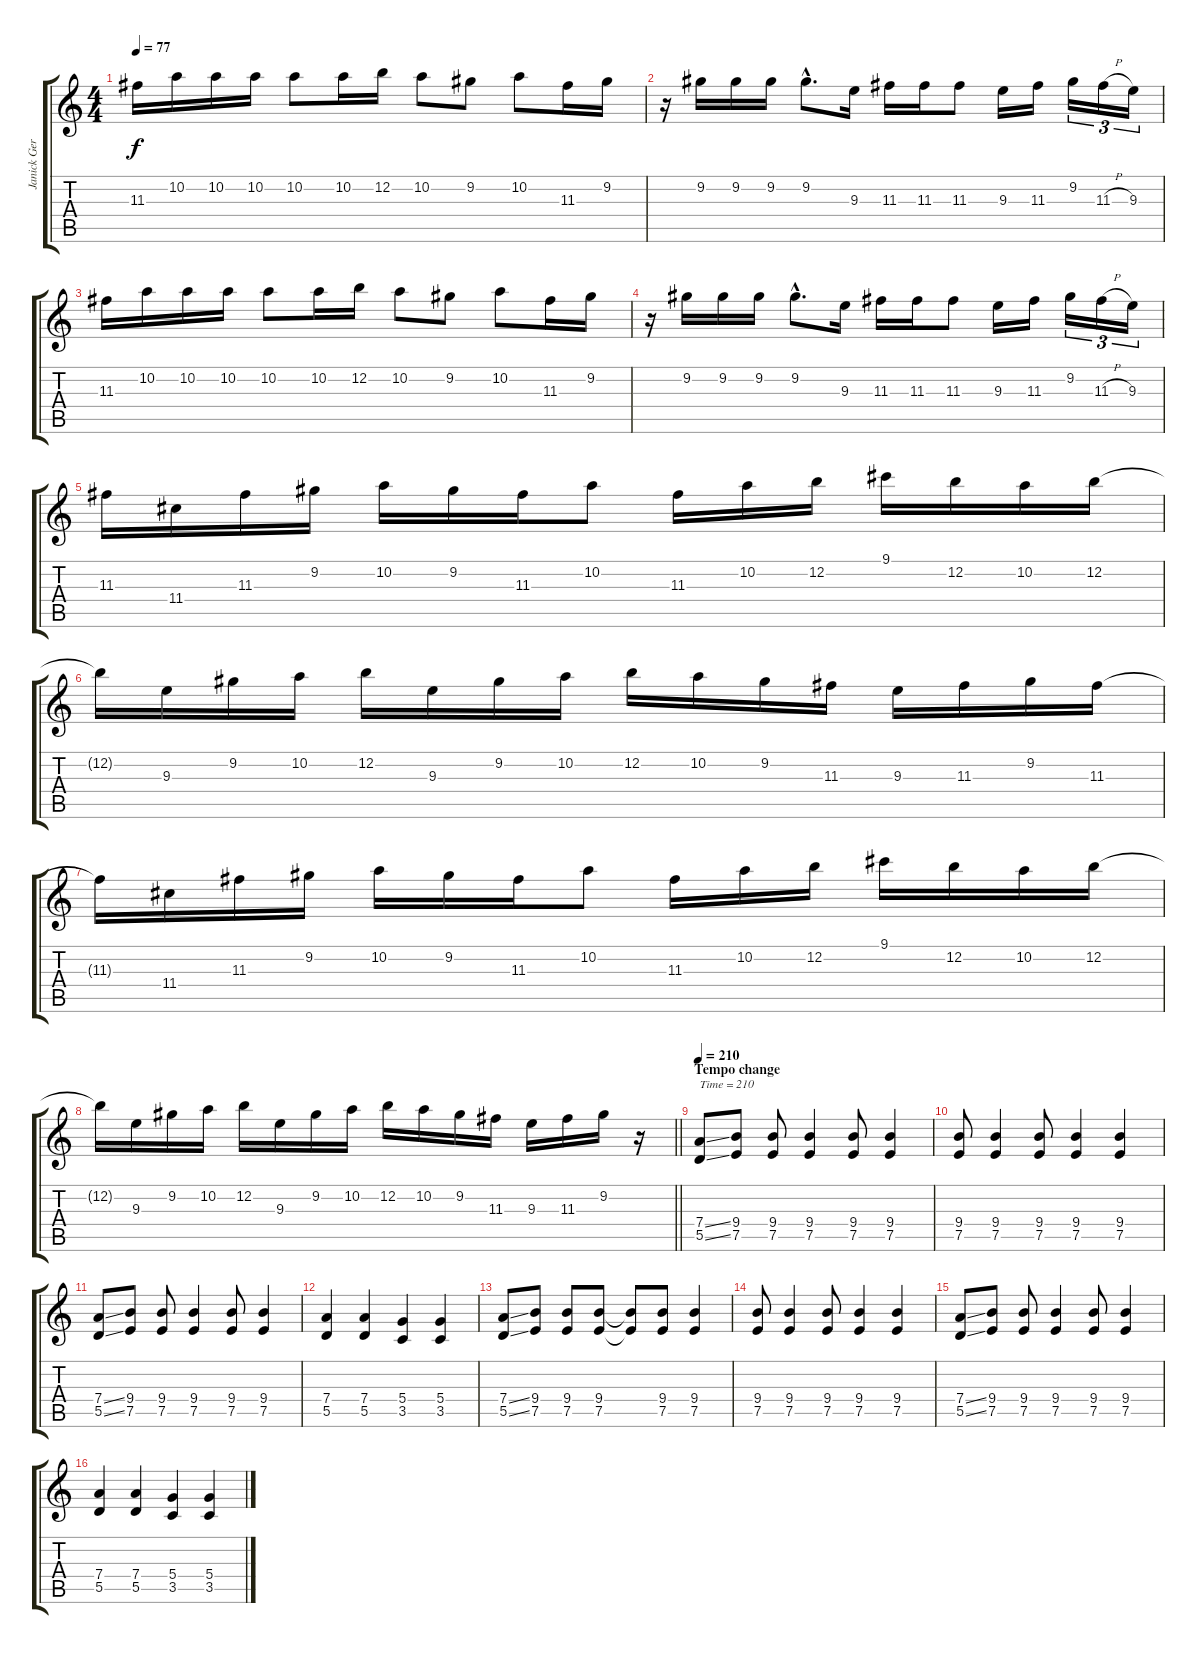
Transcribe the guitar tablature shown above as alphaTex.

\track ("Janick Gers" "Janick Ger") {instrument distortionguitar}
\staff {score tabs}
\tuning (E4 B3 G3 D3 A2 E2) {hide}
\ts (4 4)
\tempo 77
\clef g2
\ks c
11.3.16{dy f} 10.2.16 10.2.16 10.2.16 10.2.8 10.2.16 12.2.16 10.2.8 9.2.8 10.2.8 11.3.16 9.2.16 |
r.16 9.2.16 9.2.16 9.2.16 9.2{hac}.8{d} 9.3.16 11.3.16 11.3.16 11.3.8 9.3.16 11.3.16 9.2.16{tu (3 2)} 11.3{h}.16{tu (3 2)} 9.3.16{tu (3 2)} |
11.3.16 10.2.16 10.2.16 10.2.16 10.2.8 10.2.16 12.2.16 10.2.8 9.2.8 10.2.8 11.3.16 9.2.16 |
r.16 9.2.16 9.2.16 9.2.16 9.2{hac}.8{d} 9.3.16 11.3.16 11.3.16 11.3.8 9.3.16 11.3.16 9.2.16{tu (3 2)} 11.3{h}.16{tu (3 2)} 9.3.16{tu (3 2)} |
11.3.16 11.4.16 11.3.16 9.2.16 10.2.16 9.2.16 11.3.16 10.2.8 11.3.16 10.2.16 12.2.16 9.1.16 12.2.16 10.2.16 12.2.16 |
12.2{t}.16 9.3.16 9.2.16 10.2.16 12.2.16 9.3.16 9.2.16 10.2.16 12.2.16 10.2.16 9.2.16 11.3.16 9.3.16 11.3.16 9.2.16 11.3.16 |
11.3{t}.16 11.4.16 11.3.16 9.2.16 10.2.16 9.2.16 11.3.16 10.2.8 11.3.16 10.2.16 12.2.16 9.1.16 12.2.16 10.2.16 12.2.16 |
\barLineRight lightlight
12.2{t}.16 9.3.16 9.2.16 10.2.16 12.2.16 9.3.16 9.2.16 10.2.16 12.2.16 10.2.16 9.2.16 11.3.16 9.3.16 11.3.16 9.2.16 r.16 |
\section ("" "Tempo change")
\tempo 210
(7.4{ss} 5.5{ss}).8{txt "Time = 210"} (9.4 7.5).8 (9.4 7.5).8 (9.4 7.5).4 (9.4 7.5).8 (9.4 7.5).4 |
(9.4 7.5).8 (9.4 7.5).4 (9.4 7.5).8 (9.4 7.5).4 (9.4 7.5).4 |
(7.4{ss} 5.5{ss}).8 (9.4 7.5).8 (9.4 7.5).8 (9.4 7.5).4 (9.4 7.5).8 (9.4 7.5).4 |
(7.4 5.5).4 (7.4 5.5).4 (5.4 3.5).4 (5.4 3.5).4 |
(7.4{ss} 5.5{ss}).8 (9.4 7.5).8 (9.4 7.5).8 (9.4 7.5).8 (9.4{t} 7.5{t}).8 (9.4 7.5).8 (9.4 7.5).4 |
(9.4 7.5).8 (9.4 7.5).4 (9.4 7.5).8 (9.4 7.5).4 (9.4 7.5).4 |
(7.4{ss} 5.5{ss}).8 (9.4 7.5).8 (9.4 7.5).8 (9.4 7.5).4 (9.4 7.5).8 (9.4 7.5).4 |
(7.4 5.5).4 (7.4 5.5).4 (5.4 3.5).4 (5.4 3.5).4
